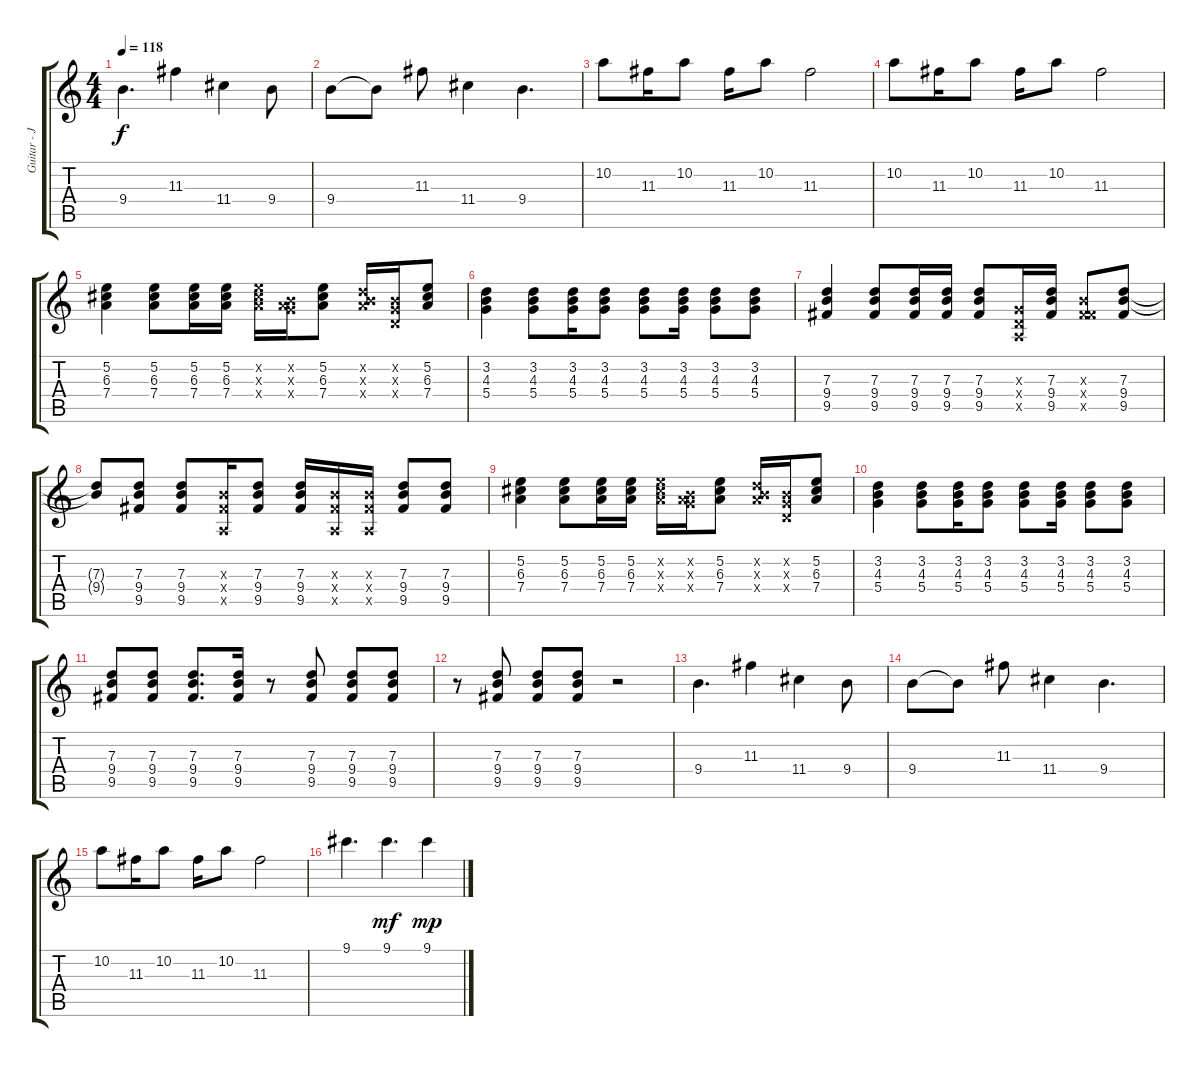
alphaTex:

\track ("Guitar - John" "Guitar - J") {instrument overdrivenguitar}
\staff {score tabs}
\tuning (E4 B3 G3 D3 A2 E2) {hide}
\ts (4 4)
\tempo 118
\clef g2
\ks c
9.4.4{d dy f} 11.3.4 11.4.4 9.4.8 |
9.4.8 9.4{t}.8 11.3.8 11.4.4 9.4.4{d} |
10.2.8 11.3.16 10.2.8 11.3.16 10.2.8 11.3.2 |
10.2.8 11.3.16 10.2.8 11.3.16 10.2.8 11.3.2 |
(5.2 6.3 7.4).4{instrument acousticguitarsteel} (5.2 6.3 7.4).8 (5.2 6.3 7.4).16 (5.2 6.3 7.4).16 (5.2{x} 6.3{x} 7.4{x}).16 (0.2{x} 0.3{x} 7.4{x}).16 (5.2 6.3 7.4).8 (0.2{x} 7.3{x} 7.4{x}).16 (0.2{x} 0.3{x} 0.4{x}).16 (5.2 6.3 7.4).8 |
(3.2 4.3 5.4).4 (3.2 4.3 5.4).8 (3.2 4.3 5.4).16 (3.2 4.3 5.4).8 (3.2 4.3 5.4).8 (3.2 4.3 5.4).16 (3.2 4.3 5.4).8 (3.2 4.3 5.4).8 |
(7.3 9.4 9.5).4 (7.3 9.4 9.5).8 (7.3 9.4 9.5).16 (7.3 9.4 9.5).16 (7.3 9.4 9.5).8 (0.3{x} 0.4{x} 0.5{x}).16 (7.3 9.4 9.5).16 (4.3{x} 4.4{x} 9.5{x}).8 (7.3 9.4 9.5).8 |
(7.3{t} 9.4{t}).8 (7.3 9.4 9.5).8 (7.3 9.4 9.5).8 (4.3{x} 4.4{x} 0.5{x}).16 (7.3 9.4 9.5).8 (7.3 9.4 9.5).16 (4.3{x} 4.4{x} 0.5{x}).16 (4.3{x} 4.4{x} 0.5{x}).16 (7.3 9.4 9.5).8 (7.3 9.4 9.5).8 |
(5.2 6.3 7.4).4 (5.2 6.3 7.4).8 (5.2 6.3 7.4).16 (5.2 6.3 7.4).16 (5.2{x} 6.3{x} 7.4{x}).16 (0.2{x} 0.3{x} 7.4{x}).16 (5.2 6.3 7.4).8 (0.2{x} 7.3{x} 7.4{x}).16 (0.2{x} 0.3{x} 0.4{x}).16 (5.2 6.3 7.4).8 |
(3.2 4.3 5.4).4 (3.2 4.3 5.4).8 (3.2 4.3 5.4).16 (3.2 4.3 5.4).8 (3.2 4.3 5.4).8 (3.2 4.3 5.4).16 (3.2 4.3 5.4).8 (3.2 4.3 5.4).8 |
(7.3 9.4 9.5).8 (7.3 9.4 9.5).8 (7.3 9.4 9.5).8{d} (7.3 9.4 9.5).16 r.8 (7.3 9.4 9.5).8 (7.3 9.4 9.5).8 (7.3 9.4 9.5).8 |
r.8 (7.3 9.4 9.5).8 (7.3 9.4 9.5).8 (7.3 9.4 9.5).8 r.2 |
9.4.4{d instrument overdrivenguitar} 11.3.4 11.4.4 9.4.8 |
9.4.8 9.4{t}.8 11.3.8 11.4.4 9.4.4{d} |
10.2.8 11.3.16 10.2.8 11.3.16 10.2.8 11.3.2 |
9.1.4{d} 9.1.4{d dy mf} 9.1.4{dy mp}
